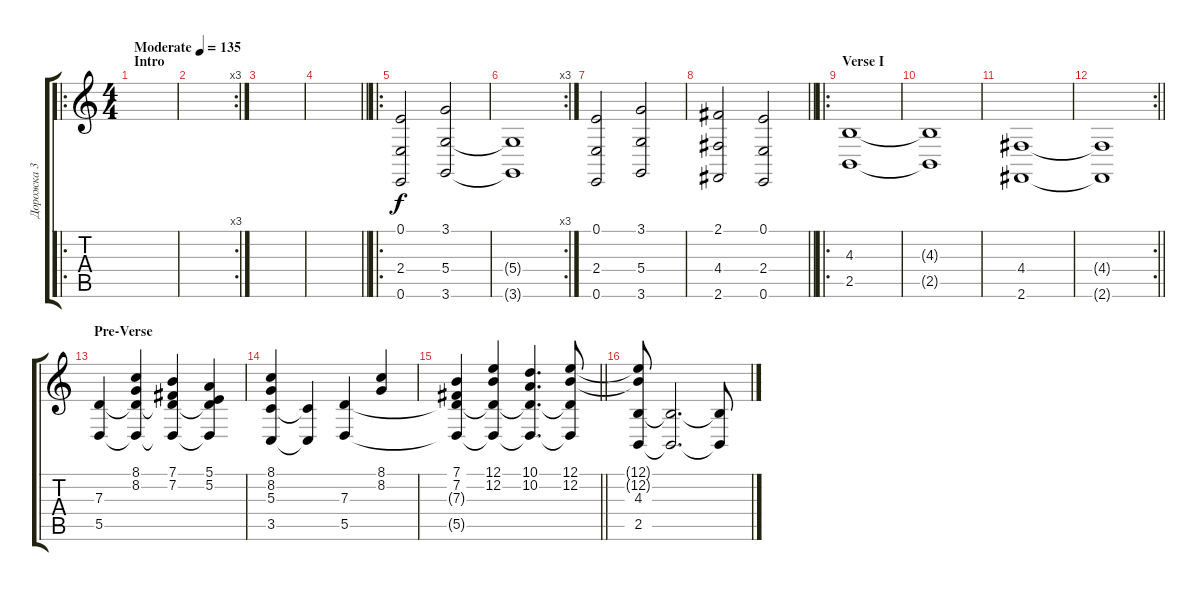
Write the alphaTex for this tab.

\track ("Дорожка 3" "Дорожка 3") {instrument synthstrings2}
\staff {score tabs}
\tuning (E4 B3 G3 D3 A2 E2) {hide}
\ro
\ts (4 4)
\section ("" "Intro")
\tempo (135 "Moderate")
\clef g2
\ks c
|
\rc 3
|
|
\barLineRight lightlight
|
\ro
\section ("" "")
(0.1 2.4 0.6).2 (3.1 5.4 3.6).2 |
\rc 3
(5.4{t} 3.6{t}).1 |
(0.1 2.4 0.6).2 (3.1 5.4 3.6).2 |
\barLineRight lightlight
(2.1 4.4 2.6).2 (0.1 2.4 0.6).2 |
\ro
\section ("" "Verse I")
(4.3 2.5).1 |
(4.3{t} 2.5{t}).1 |
(4.4 2.6).1 |
\rc 2
\barLineRight lightlight
(4.4{t} 2.6{t}).1 |
\section ("" "Pre-Verse")
(7.3 5.5).4 (8.1 8.2 7.3{t} 5.5{t}).4{volume 16} (7.1 7.2 7.3{t} 5.5{t}).4 (5.1 5.2 7.3{t} 5.5{t}).4 |
(8.1 8.2 5.3 3.5).4 (5.3{t} 3.5{t}).4 (7.3 5.5).4 (8.1 8.2).4 |
\barLineRight lightlight
(7.1 7.2 7.3{t} 5.5{t}).4 (12.1 12.2 7.3{t} 5.5{t}).4 (10.1 10.2 7.3{t} 5.5{t}).4{d} (12.1 12.2 7.3{t} 5.5{t}).8 |
\section ("" "")
(12.1{t} 12.2{t} 4.3 2.5).8{volume 8} (4.3{t} 2.5{t}).2{d} (4.3{t} 2.5{t}).8
